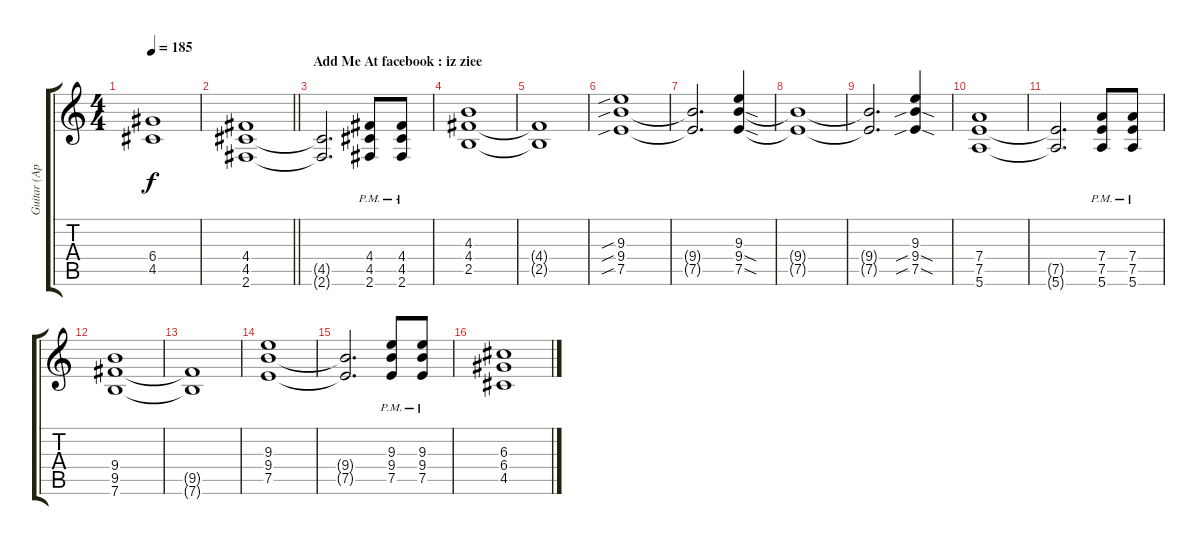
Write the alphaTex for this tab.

\track ("Guitar (Apoy) " "Guitar (Ap") {instrument electricguitarclean}
\staff {score tabs}
\tuning (E4 B3 G3 D3 A2 E2) {hide}
\ts (4 4)
\tempo 185
\clef g2
\ks c
(6.4{t} 4.5{t}).1{dy f} |
\barLineRight lightlight
(4.4 4.5 2.6).1 |
\section ("" "Add Me At facebook : iz ziee")
(4.5{t} 2.6{t}).2{d} (4.4 4.5 2.6{pm}).8 (4.4 4.5 2.6{pm}).8 |
(4.3 4.4 2.5).1 |
(4.4{t} 2.5{t}).1 |
(9.3{sib} 9.4{sib} 7.5{sib}).1 |
(9.4{t} 7.5{t}).2{d} (9.3 9.4{sod} 7.5{sod}).4 |
(9.4{t} 7.5{t}).1 |
(9.4{t} 7.5{t}).2{d} (9.3 9.4{sib sod} 7.5{sib sod}).4 |
(7.4 7.5 5.6).1 |
(7.5{t} 5.6{t}).2{d} (7.4 7.5 5.6{pm}).8 (7.4 7.5 5.6{pm}).8 |
(9.4 9.5 7.6).1 |
(9.5{t} 7.6{t}).1 |
(9.3 9.4 7.5).1 |
(9.4{t} 7.5{t}).2{d} (9.3 9.4 7.5{pm}).8 (9.3 9.4 7.5{pm}).8 |
(6.3 6.4 4.5).1
